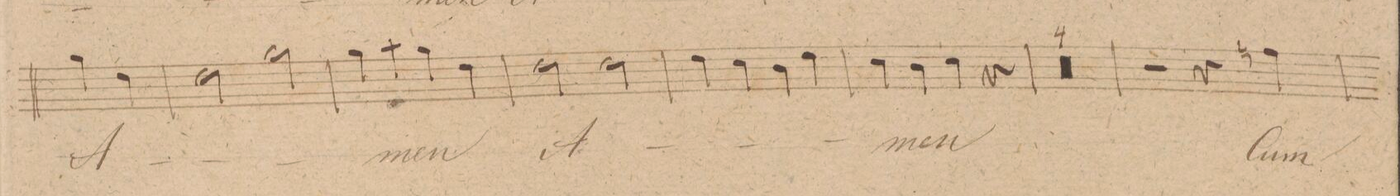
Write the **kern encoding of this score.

**kern	**text	**dynam
*I"Alto.	*	*
*clefC3	*	*
*k[f#c#g#]	*	*
*met(c|)	*	*
*M2/2	*	*
4a\	A-	.
4e\	.	.
=224	=224	=224
2e\	.	.
2a\	.	.
=225	=225	=225
4a\	.	.
4b\	-men	.
4a\	.	.
4e\	.	.
=226	=226	=226
2e\	A-	.
2e\	.	.
=227	=227	=227
4e\	.	.
4d\	.	.
4c#\	.	.
4e\	.	.
=228	=228	=228
4d\	-men	.
4c#\	.	.
4d\	.	.
4r	.	.
=229	=229	=229
00r	.	.
=230	=230	=230
=231	=231	=231
=232	=232	=232
=233	=233	=233
2r	.	.
4r	.	.
4gn\	Cum	.
=234	=234	=234
*-	*-	*-
